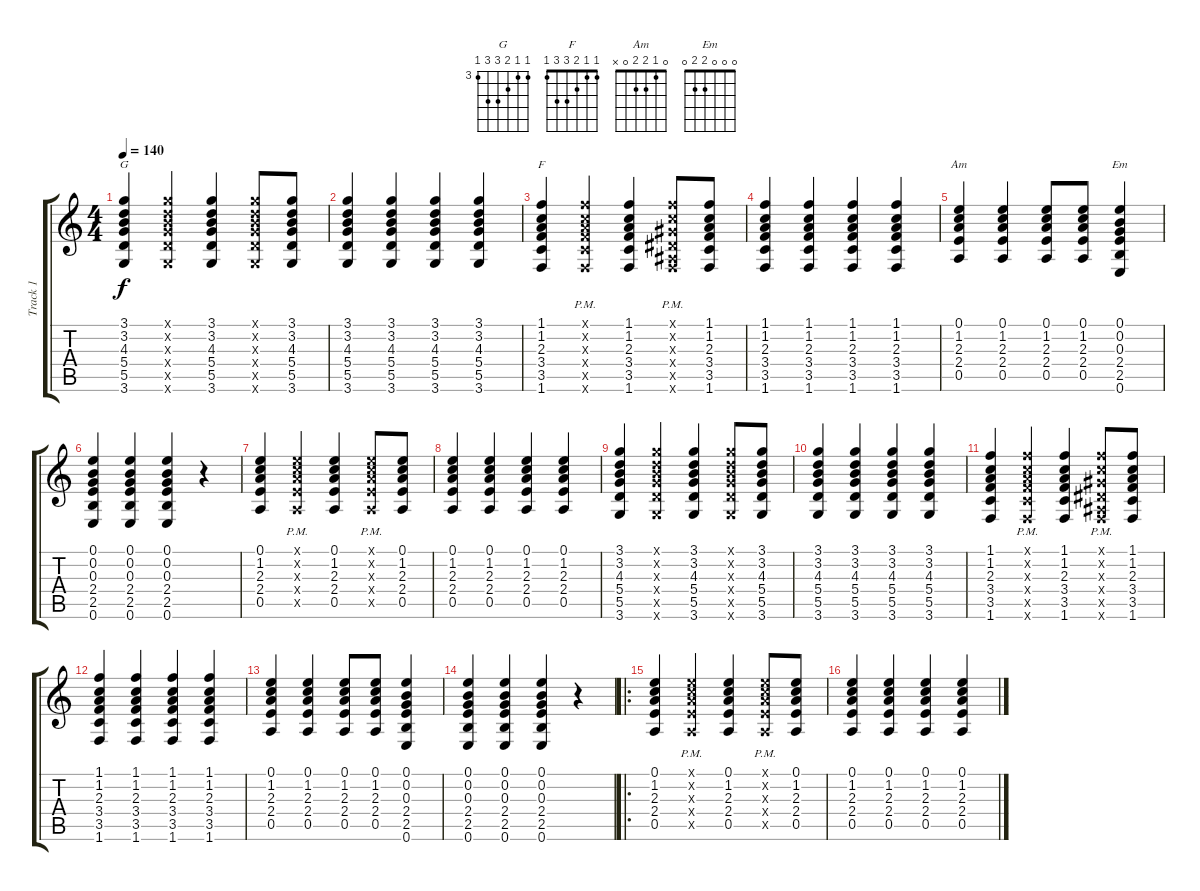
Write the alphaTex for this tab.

\track ("Track 1" "Track 1") {instrument acousticguitarsteel}
\staff {score tabs}
\tuning (E4 B3 G3 D3 A2 E2) {hide}
\chord ("G" 3 3 4 5 5 3) {firstfret 3}
\chord ("F" 1 1 2 3 3 1)
\chord ("Am" 0 1 2 2 0 x)
\chord ("Em" 0 0 0 2 2 0)
\ts (4 4)
\tempo 140
\clef g2
\ks c
(3.1 3.2 4.3 5.4 5.5 3.6).4{ch "G" dy f} (3.1{x} 3.2{x} 4.3{x} 5.4{x} 5.5{x} 3.6{x}).4 (3.1 3.2 4.3 5.4 5.5 3.6).4 (3.1{x} 3.2{x} 4.3{x} 5.4{x} 5.5{x} 3.6{x}).8 (3.1 3.2 4.3 5.4 5.5 3.6).8 |
(3.1 3.2 4.3 5.4 5.5 3.6).4 (3.1 3.2 4.3 5.4 5.5 3.6).4 (3.1 3.2 4.3 5.4 5.5 3.6).4 (3.1 3.2 4.3 5.4 5.5 3.6).4 |
(1.1 1.2 2.3 3.4 3.5 1.6).4{ch "F"} (1.1{x} 1.2{pm x} 2.3{x} 3.4{x} 3.5{x} 1.6{x}).4 (1.1 1.2 2.3 3.4 3.5 1.6).4 (1.1{x} 1.2{pm x} 1.3{x} 1.4{x} 1.5{x} 1.6{x}).8 (1.1 1.2 2.3 3.4 3.5 1.6).8 |
(1.1 1.2 2.3 3.4 3.5 1.6).4 (1.1 1.2 2.3 3.4 3.5 1.6).4 (1.1 1.2 2.3 3.4 3.5 1.6).4 (1.1 1.2 2.3 3.4 3.5 1.6).4 |
(0.1 1.2 2.3 2.4 0.5).4{ch "Am"} (0.1 1.2 2.3 2.4 0.5).4 (0.1 1.2 2.3 2.4 0.5).8 (0.1 1.2 2.3 2.4 0.5).8 (0.1 0.2 0.3 2.4 2.5 0.6).4{ch "Em"} |
(0.1 0.2 0.3 2.4 2.5 0.6).4 (0.1 0.2 0.3 2.4 2.5 0.6).4 (0.1 0.2 0.3 2.4 2.5 0.6).4 r.4 |
(0.1 1.2 2.3 2.4 0.5).4 (0.1{x} 1.2{x} 2.3{x} 2.4{x} 0.5{pm x}).4 (0.1 1.2 2.3 2.4 0.5).4 (0.1{x} 1.2{x} 2.3{x} 2.4{x} 0.5{pm x}).8 (0.1 1.2 2.3 2.4 0.5).8 |
(0.1 1.2 2.3 2.4 0.5).4 (0.1 1.2 2.3 2.4 0.5).4 (0.1 1.2 2.3 2.4 0.5).4 (0.1 1.2 2.3 2.4 0.5).4 |
(3.1 3.2 4.3 5.4 5.5 3.6).4 (3.1{x} 3.2{x} 4.3{x} 5.4{x} 5.5{x} 3.6{x}).4 (3.1 3.2 4.3 5.4 5.5 3.6).4 (3.1{x} 3.2{x} 4.3{x} 5.4{x} 5.5{x} 3.6{x}).8 (3.1 3.2 4.3 5.4 5.5 3.6).8 |
(3.1 3.2 4.3 5.4 5.5 3.6).4 (3.1 3.2 4.3 5.4 5.5 3.6).4 (3.1 3.2 4.3 5.4 5.5 3.6).4 (3.1 3.2 4.3 5.4 5.5 3.6).4 |
(1.1 1.2 2.3 3.4 3.5 1.6).4 (1.1{x} 1.2{pm x} 2.3{x} 3.4{x} 3.5{x} 1.6{x}).4 (1.1 1.2 2.3 3.4 3.5 1.6).4 (1.1{x} 1.2{pm x} 1.3{x} 1.4{x} 1.5{x} 1.6{x}).8 (1.1 1.2 2.3 3.4 3.5 1.6).8 |
(1.1 1.2 2.3 3.4 3.5 1.6).4 (1.1 1.2 2.3 3.4 3.5 1.6).4 (1.1 1.2 2.3 3.4 3.5 1.6).4 (1.1 1.2 2.3 3.4 3.5 1.6).4 |
(0.1 1.2 2.3 2.4 0.5).4 (0.1 1.2 2.3 2.4 0.5).4 (0.1 1.2 2.3 2.4 0.5).8 (0.1 1.2 2.3 2.4 0.5).8 (0.1 0.2 0.3 2.4 2.5 0.6).4 |
(0.1 0.2 0.3 2.4 2.5 0.6).4 (0.1 0.2 0.3 2.4 2.5 0.6).4 (0.1 0.2 0.3 2.4 2.5 0.6).4 r.4 |
\ro
(0.1 1.2 2.3 2.4 0.5).4 (0.1{x} 1.2{x} 2.3{x} 2.4{x} 0.5{pm x}).4 (0.1 1.2 2.3 2.4 0.5).4 (0.1{x} 1.2{x} 2.3{x} 2.4{x} 0.5{pm x}).8 (0.1 1.2 2.3 2.4 0.5).8 |
(0.1 1.2 2.3 2.4 0.5).4 (0.1 1.2 2.3 2.4 0.5).4 (0.1 1.2 2.3 2.4 0.5).4 (0.1 1.2 2.3 2.4 0.5).4
